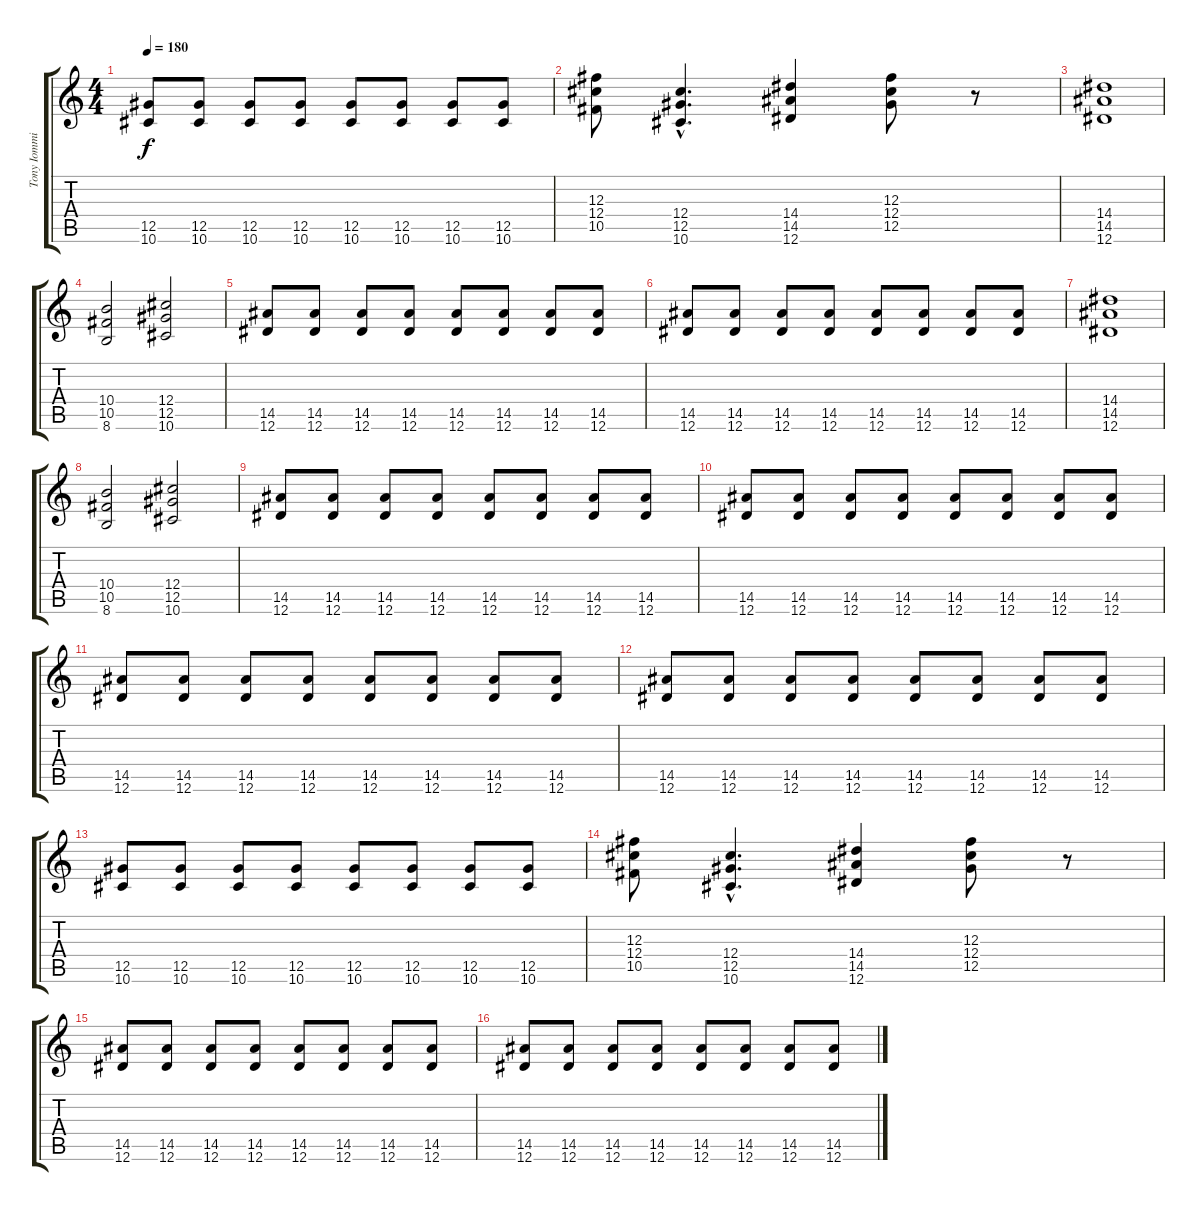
\track ("Tony Iommi" "Tony Iommi") {instrument overdrivenguitar}
\staff {score tabs}
\tuning (Eb4 Bb3 Gb3 Db3 Ab2 Eb2) {hide}
\ts (4 4)
\tempo 180
\clef g2
\ks c
(12.5 10.6).8{dy f} (12.5 10.6).8 (12.5 10.6).8 (12.5 10.6).8 (12.5 10.6).8 (12.5 10.6).8 (12.5 10.6).8 (12.5 10.6).8 |
(12.3 12.4 10.5).8{instrument overdrivenguitar} (12.4{hac} 12.5{hac} 10.6{hac}).4{d} (14.4 14.5 12.6).4 (12.3 12.4 12.5).8 r.8 |
(14.4 14.5 12.6).1 |
(10.4 10.5 8.6).2 (12.4 12.5 10.6).2 |
(14.5 12.6).8{instrument electricguitarmuted} (14.5 12.6).8 (14.5 12.6).8 (14.5 12.6).8 (14.5 12.6).8 (14.5 12.6).8 (14.5 12.6).8 (14.5 12.6).8 |
(14.5 12.6).8 (14.5 12.6).8 (14.5 12.6).8 (14.5 12.6).8 (14.5 12.6).8 (14.5 12.6).8 (14.5 12.6).8 (14.5 12.6).8 |
(14.4 14.5 12.6).1{instrument overdrivenguitar} |
(10.4 10.5 8.6).2 (12.4 12.5 10.6).2 |
(14.5 12.6).8{instrument electricguitarmuted} (14.5 12.6).8 (14.5 12.6).8 (14.5 12.6).8 (14.5 12.6).8 (14.5 12.6).8 (14.5 12.6).8 (14.5 12.6).8 |
(14.5 12.6).8 (14.5 12.6).8 (14.5 12.6).8 (14.5 12.6).8 (14.5 12.6).8 (14.5 12.6).8 (14.5 12.6).8 (14.5 12.6).8 |
(14.5 12.6).8 (14.5 12.6).8 (14.5 12.6).8 (14.5 12.6).8 (14.5 12.6).8 (14.5 12.6).8 (14.5 12.6).8 (14.5 12.6).8 |
(14.5 12.6).8 (14.5 12.6).8 (14.5 12.6).8 (14.5 12.6).8 (14.5 12.6).8 (14.5 12.6).8 (14.5 12.6).8 (14.5 12.6).8 |
(12.5 10.6).8 (12.5 10.6).8 (12.5 10.6).8 (12.5 10.6).8 (12.5 10.6).8 (12.5 10.6).8 (12.5 10.6).8 (12.5 10.6).8 |
(12.3 12.4 10.5).8{instrument overdrivenguitar} (12.4{hac} 12.5{hac} 10.6{hac}).4{d} (14.4 14.5 12.6).4 (12.3 12.4 12.5).8 r.8 |
(14.5 12.6).8{instrument electricguitarmuted} (14.5 12.6).8 (14.5 12.6).8 (14.5 12.6).8 (14.5 12.6).8 (14.5 12.6).8 (14.5 12.6).8 (14.5 12.6).8 |
(14.5 12.6).8 (14.5 12.6).8 (14.5 12.6).8 (14.5 12.6).8 (14.5 12.6).8 (14.5 12.6).8 (14.5 12.6).8 (14.5 12.6).8
